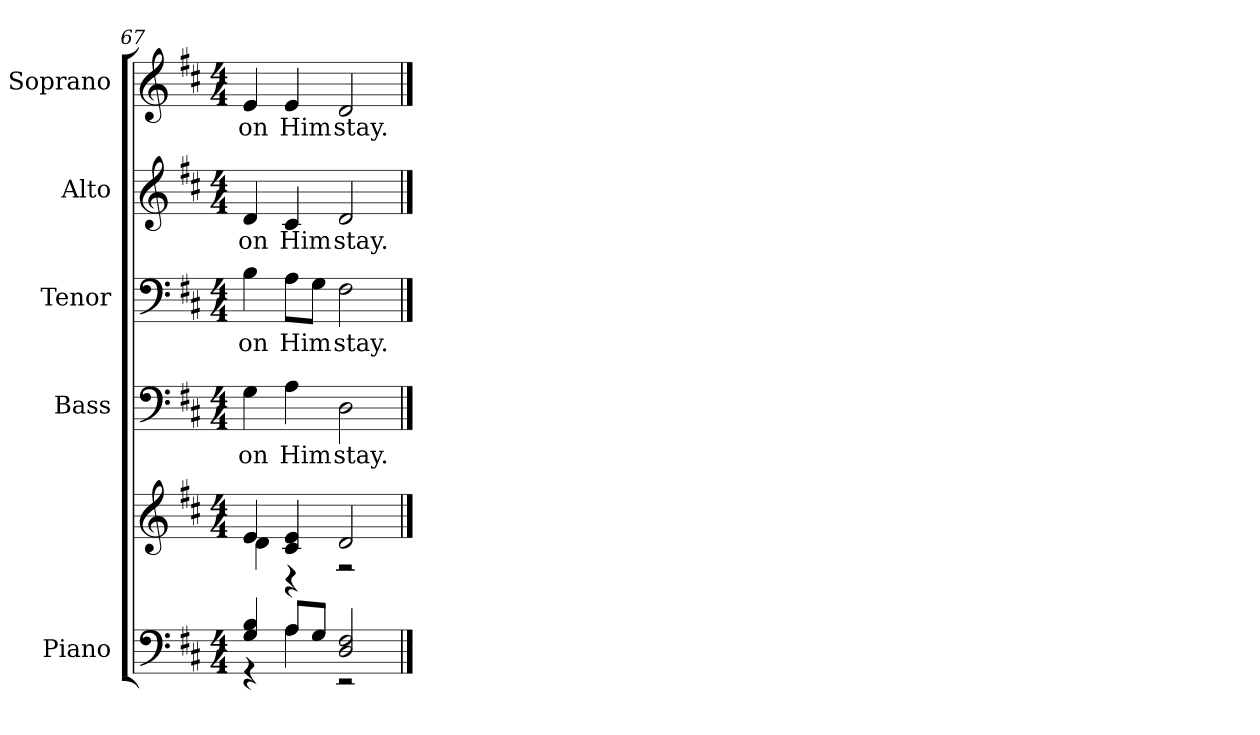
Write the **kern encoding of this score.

**kern	**kern	**kern	**text	**kern	**text	**kern	**text	**kern	**text
*part5	*part5	*part4	*part4	*part3	*part3	*part2	*part2	*part1	*part1
*staff6	*staff5	*staff4	*staff4	*staff3	*staff3	*staff2	*staff2	*staff1	*staff1
*I"Piano	*	*I"Bass	*	*I"Tenor	*	*I"Alto	*	*I"Soprano	*
*I'Pno.	*	*I'B.	*	*	*	*I'A.	*	*I'S.	*
*clefF4	*clefG2	*clefF4	*	*clefF4	*	*clefG2	*	*clefG2	*
*k[f#c#]	*k[f#c#]	*k[f#c#]	*	*k[f#c#]	*	*k[f#c#]	*	*k[f#c#]	*
*D:	*D:	*D:	*	*D:	*	*D:	*	*D:	*
*M4/4	*M4/4	*M4/4	*	*M4/4	*	*M4/4	*	*M4/4	*
=67	=67	=67	=67	=67	=67	=67	=67	=67	=67
*^	*^	*	*	*	*	*	*	*	*
!	!	!	!	!	!LO:LY:b:color=#000000	!	!	!	!	!	!
!	!	!	!	!	!	!	!LO:LY:b:color=#000000	!	!	!	!
!	!	!	!	!	!	!	!	!	!LO:LY:b:color=#000000	!	!
!	!	!	!	!	!	!	!	!	!	!	!LO:LY:b:color=#000000
4Gi/ 4Bi	4r	4ei/	4di\	4Gi\	on	4Bi\	on	4di/	on	4ei/	on
!	!	!	!	!	!LO:LY:b:color=#000000	!	!	!	!	!	!
!	!	!	!	!	!	!	!LO:LY:b:color=#000000	!	!	!	!
!	!	!	!	!	!	!	!	!	!LO:LY:b:color=#000000	!	!
!	!	!	!	!	!	!	!	!	!	!	!LO:LY:b:color=#000000
8Ai/L	4Ai\	4c#i/ 4ei	4r	4Ai\	Him	8Ai\L	Him	4c#i/	Him	4ei/	Him
8Gi/J	.	.	.	.	.	8Gi\J	.	.	.	.	.
!	!	!	!	!	!LO:LY:b:color=#000000	!	!	!	!	!	!
!	!	!	!	!	!	!	!LO:LY:b:color=#000000	!	!	!	!
!	!	!	!	!	!	!	!	!	!LO:LY:b:color=#000000	!	!
!	!	!	!	!	!	!	!	!	!	!	!LO:LY:b:color=#000000
2Di/ 2F#i	2r	2di/	2r	2Di\	stay.	2F#i\	stay.	2di/	stay.	2di/	stay.
*v	*v	*	*	*	*	*	*	*	*	*	*
*	*v	*v	*	*	*	*	*	*	*	*
==	==	==	==	==	==	==	==	==	==
*-	*-	*-	*-	*-	*-	*-	*-	*-	*-
